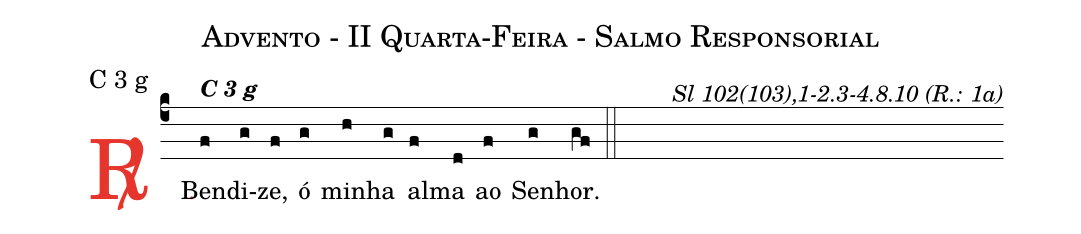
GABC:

name: Advento - II Quarta-Feira - Salmo Responsorial;
mode: C 3 g;
commentary: Sl 102(103),1-2.3-4.8.10 (R.: 1a);
%%
(c4)

<c><sp>R/</sp>.</c>() Ben<alt>\textbf{C 3 g}</alt>(f)di(g)ze,(f) ó(g) mi(h)nha(g) al(f)ma(d) ao(f) Se(g)nhor.(gf)

(::)
